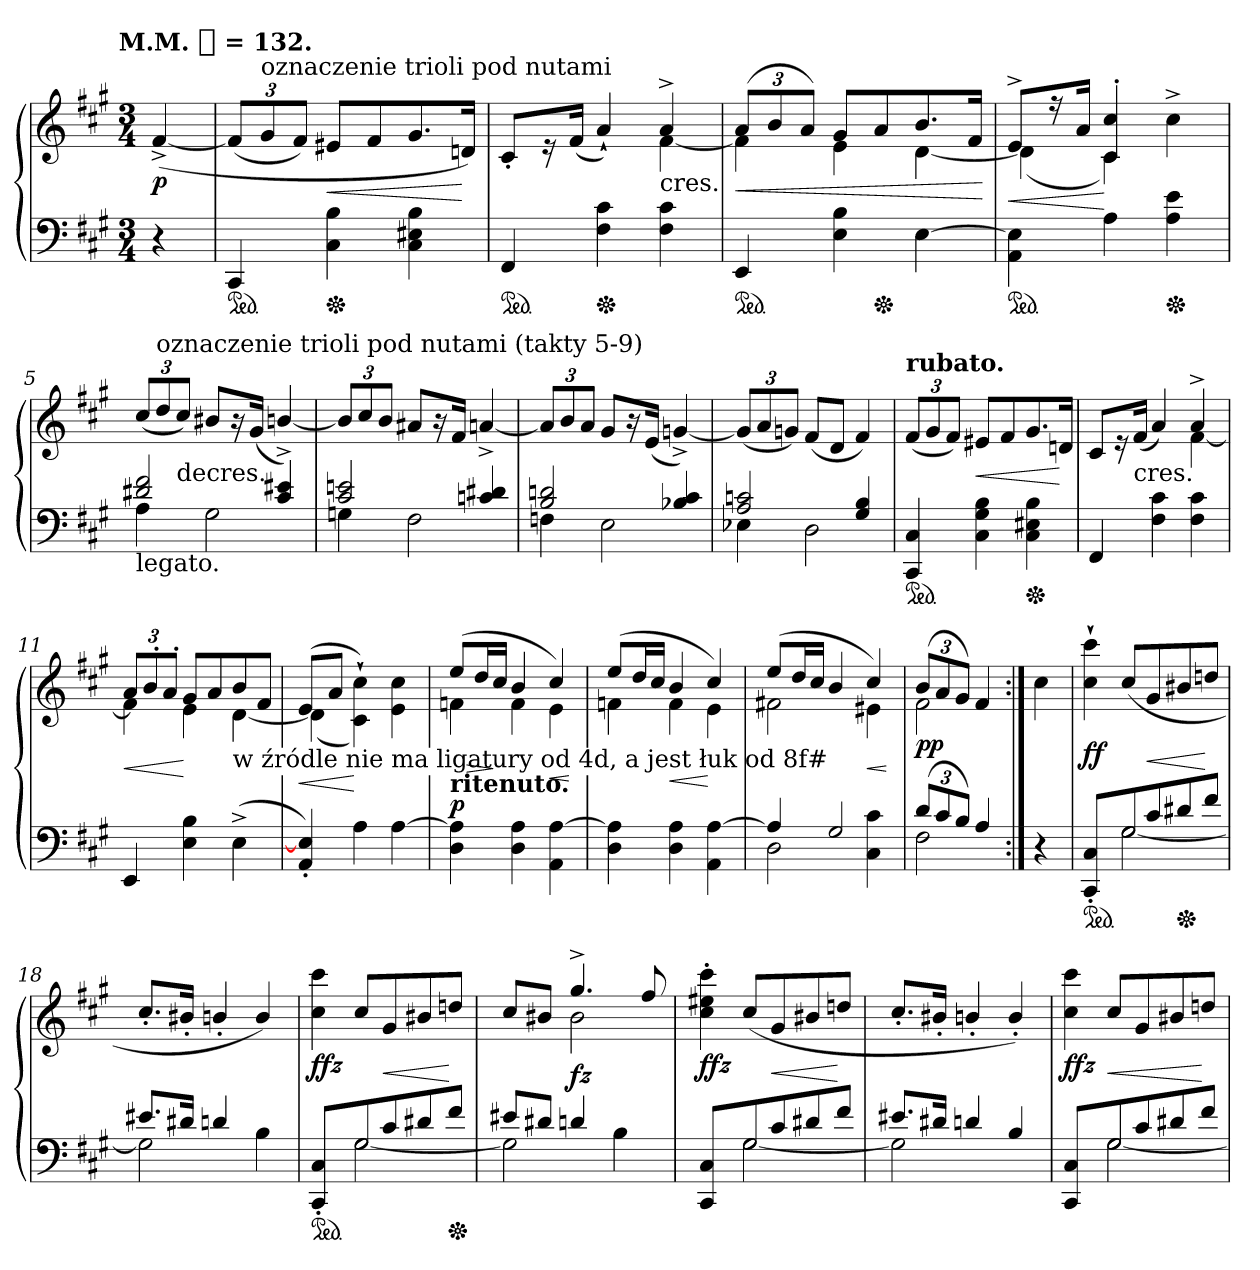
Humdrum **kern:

**kern	**kern	**dynam
*part1	*part1	*part1
*staff2	*staff1	*staff1/2
*clefF4	*clefG2	*
*k[f#c#g#]	*k[f#c#g#]	*
!!LO:TX:omd:t=M.M. [quarter] = 132.
*M3/4	*M3/4	*
*MM132	*MM132	*
=	=	=
4r	([4f#^>	p
=1	=1	=1
*ped	*	*
4CC#	(<12f#L]	.
!	!LO:TX:a:t=oznaczenie trioli pod nutami	!
.	12g#	.
.	12f#J)	.
*Xped	*	*
4C# 4B	8e#XL	<
.	8f#	.
4C# 4E#X 4B	8.g#	.
.	16dnJk)	[
=2	=2	=2
*	*^	*
*ped	*	*	*
4FF#	8c#'L	2ryy	.
.	16r	.	.
.	(16f#Jk	.	.
*Xped	*	*	*
4F# 4c#	4a`)	.	.
!	!LO:TX:c:t=cres.	!	!
4F# 4c#	4a^	[4f#	.
=3	=3	=3	=3
*ped	*	*	*
4EE	(>12aL	4f#]	<
.	12b	.	.
.	12aJ)	.	.
4E 4B	8g#L	4e	.
*Xped	*	*	*
.	8a	.	.
[4E	8.b	[4d	.
.	16f#Jk	.	.
*	*v	*v	*
.	.	[
=4	=4	=4
*	*^	*
*ped	*	*	*
4AA\ 4E]\	8e^<L	(<4d]	<
.	16r	.	.
.	16aJk	.	.
4A	4c#' 4cc#'	4c#)	[
*Xped	*	*	*
4A\ 4e\	4cc#^	4ryy	.
=5	=5	=5	=5
*^	*	*	*
!LO:TX:b:t=legato.	!	!	!	!
*	*	*v	*v	*
2d#X 2f#	4A	(<12cc#/L	.
!	!	!LO:TX:a:t=oznaczenie trioli pod nutami (takty 5-9)	!
.	.	12dd	.
!	!	!LO:TX:c:t=decres.	!
.	.	12cc#J)	.
.	2G#	8b#XL	.
.	.	16r	.
.	.	(<16g#Jk	.
4c# 4e#X	.	[4bn^>/)	.
=6	=6	=6	=6
2c# 2en	4Gn	12b/L]	.
.	.	12cc#	.
.	.	12bJ	.
.	2F#	8a#XL	.
.	.	16r	.
.	.	16f#Jk	.
4cn 4d#X	.	[4an^>	.
=7	=7	=7	=7
2B 2dn	4Fn	12aL]	.
.	.	12b	.
.	.	12aJ	.
.	2E	8g#L	.
.	.	16r	.
.	.	(<16eJk	.
4B-X 4c#	.	[4gn^>)	.
=8	=8	=8	=8
2A 2cn	4E-X	(<12gnL]	.
.	.	12a	.
.	.	12gJ)	.
.	2D	(<8f#L	.
.	.	8dJ	.
4G# 4B	.	4f#)	.
*v	*v	*	*
=9	=9	=9
!	!LO:TX:a:B:t=rubato.	!
*ped	*	*
4CC# 4C#	(<12f#L	.
.	12g#	.
.	12f#J)	.
4C# 4G# 4B	8e#XL	<
.	8f#	.
*Xped	*	*
4C# 4E#X 4B	8.g#	.
.	16dnJk	[
=10	=10	=10
*	*^	*
4FF#	8c#L	2ryy	.
.	16r	.	.
!	!LO:TX:c:t=cres.	!	!
.	(<16f#Jk	.	.
4F# 4c#	4a)	.	.
4F# 4c#	4a^	[4f#	.
=11	=11	=11	=11
4EE	12aL	4f#]	<
.	12b'<	.	.
.	12a'<J	.	.
4E 4B	8g#L	4e	[
.	8a	.	.
!	!LO:TX:b:t=w źródle nie ma ligatury od 4d, a jest łuk od 8f#	!	!
(>4E^	8b	[4d	.
.	8f#J	.	.
=12	=12	=12	=12
4AA' 4E]')	(>8eL	(4d]	<
.	8aJ	.	.
4A	4c#`\ 4cc#`\))	4ryy	[
[4A	4e\ 4cc#\	4ryy	.
=13	=13	=13	=13
!	!LO:TX:b:B:t=ritenuto.	!	!
4D 4A]	(8eeL	4fn	> p
.	16ddL	.	.
.	16cc#JJ	.	]
4D 4A	4b	4f	.
4AA [4A	4cc#)	4e	<
*	*v	*v	*
.	.	[
=14	=14	=14
*	*^	*
4D 4A]	(8eeL	4fn	.
.	16ddL	.	.
.	16cc#JJ	.	.
4D 4A	4b	4f	<
4AA [4A	4cc#)	4e	[
=15	=15	=15	=15
*^	*	*	*
4A]	2D	(8eeL	2f#X	.
.	.	16ddL	.	.
.	.	16cc#JJ	.	.
2G#	.	4b	.	.
.	4C# 4c#	4cc#)	4e#X	<
*v	*v	*	*	*
*	*v	*v	*
.	.	[
=16	=16	=16
*^	*^	*
(>12dL	2F#	(>12bL	2f#	pp
12c#	.	12a	.	.
12BJ)	.	12g#J)	.	.
4A	.	4f#	.	.
*v	*v	*	*	*
*	*v	*v	*
=:|!	=:|!	=:|!
4r	4cc#	.
=17	=17	=17
*^	*	*
*ped	*	*	*
4CC#' 4C#'	4ryy	4cc#` 4ccc#`	ff
!LO:N:vis=2	!	!	!
8G#	[2G#	(<8cc#/L	.
8c#	.	8g#	<
*Xped	*	*	*
8d#X	.	8b#X	.
8f#J	.	8ddnJ	[
=18	=18	=18	=18
8.e#XL	2G#]	8.cc#'/L	.
16d#XJk	.	16b#X'Jk	.
4dn	.	4bn'/	.
4ryy	4B	4b/)	.
=19	=19	=19	=19
*ped	*	*	*
4CC#' 4C#'	4ryy	4cc# 4ccc#	ffz
!LO:N:vis=2	!	!	!
8G#	[2G#	8cc#/L	.
8c#	.	8g#	<
8d#X	.	8b#X	.
*Xped	*	*	*
8f#J	.	8ddnJ	[
=20	=20	=20	=20
*	*	*^	*
8e#XL	2G#]	4ryy	8cc#/L	.
8d#XJ	.	.	8b#XJ	.
4dn	.	4.gg#^	2b#	fz
4ryy	4B	.	.	.
.	.	8ff#	.	.
*	*	*v	*v	*
=21	=21	=21	=21
4CC# 4C#	4ryy	4cc#' 4ee#X' 4ccc#'	ffz
!LO:N:vis=2	!	!	!
8G#	[2G#	(<8cc#/L	.
8c#	.	8g#	<
8d#X	.	8b#X	.
8f#J	.	8ddnJ	[
=22	=22	=22	=22
8.e#XL	2G#]	8.cc#'/L	.
16d#XJk	.	16b#X'Jk	.
4dn	.	4bn'/	.
4ryy	4B/	4b'/)	.
=23	=23	=23	=23
4CC# 4C#	4ryy	4cc# 4ccc#	ffz
!LO:N:vis=2	!	!	!
8G#	[2G#	8cc#/L	<
8c#	.	8g#	.
8d#X	.	8b#X	.
8f#J	.	8ddnJ	[
*v	*v	*	*
=	=	=
*-	*-	*-
